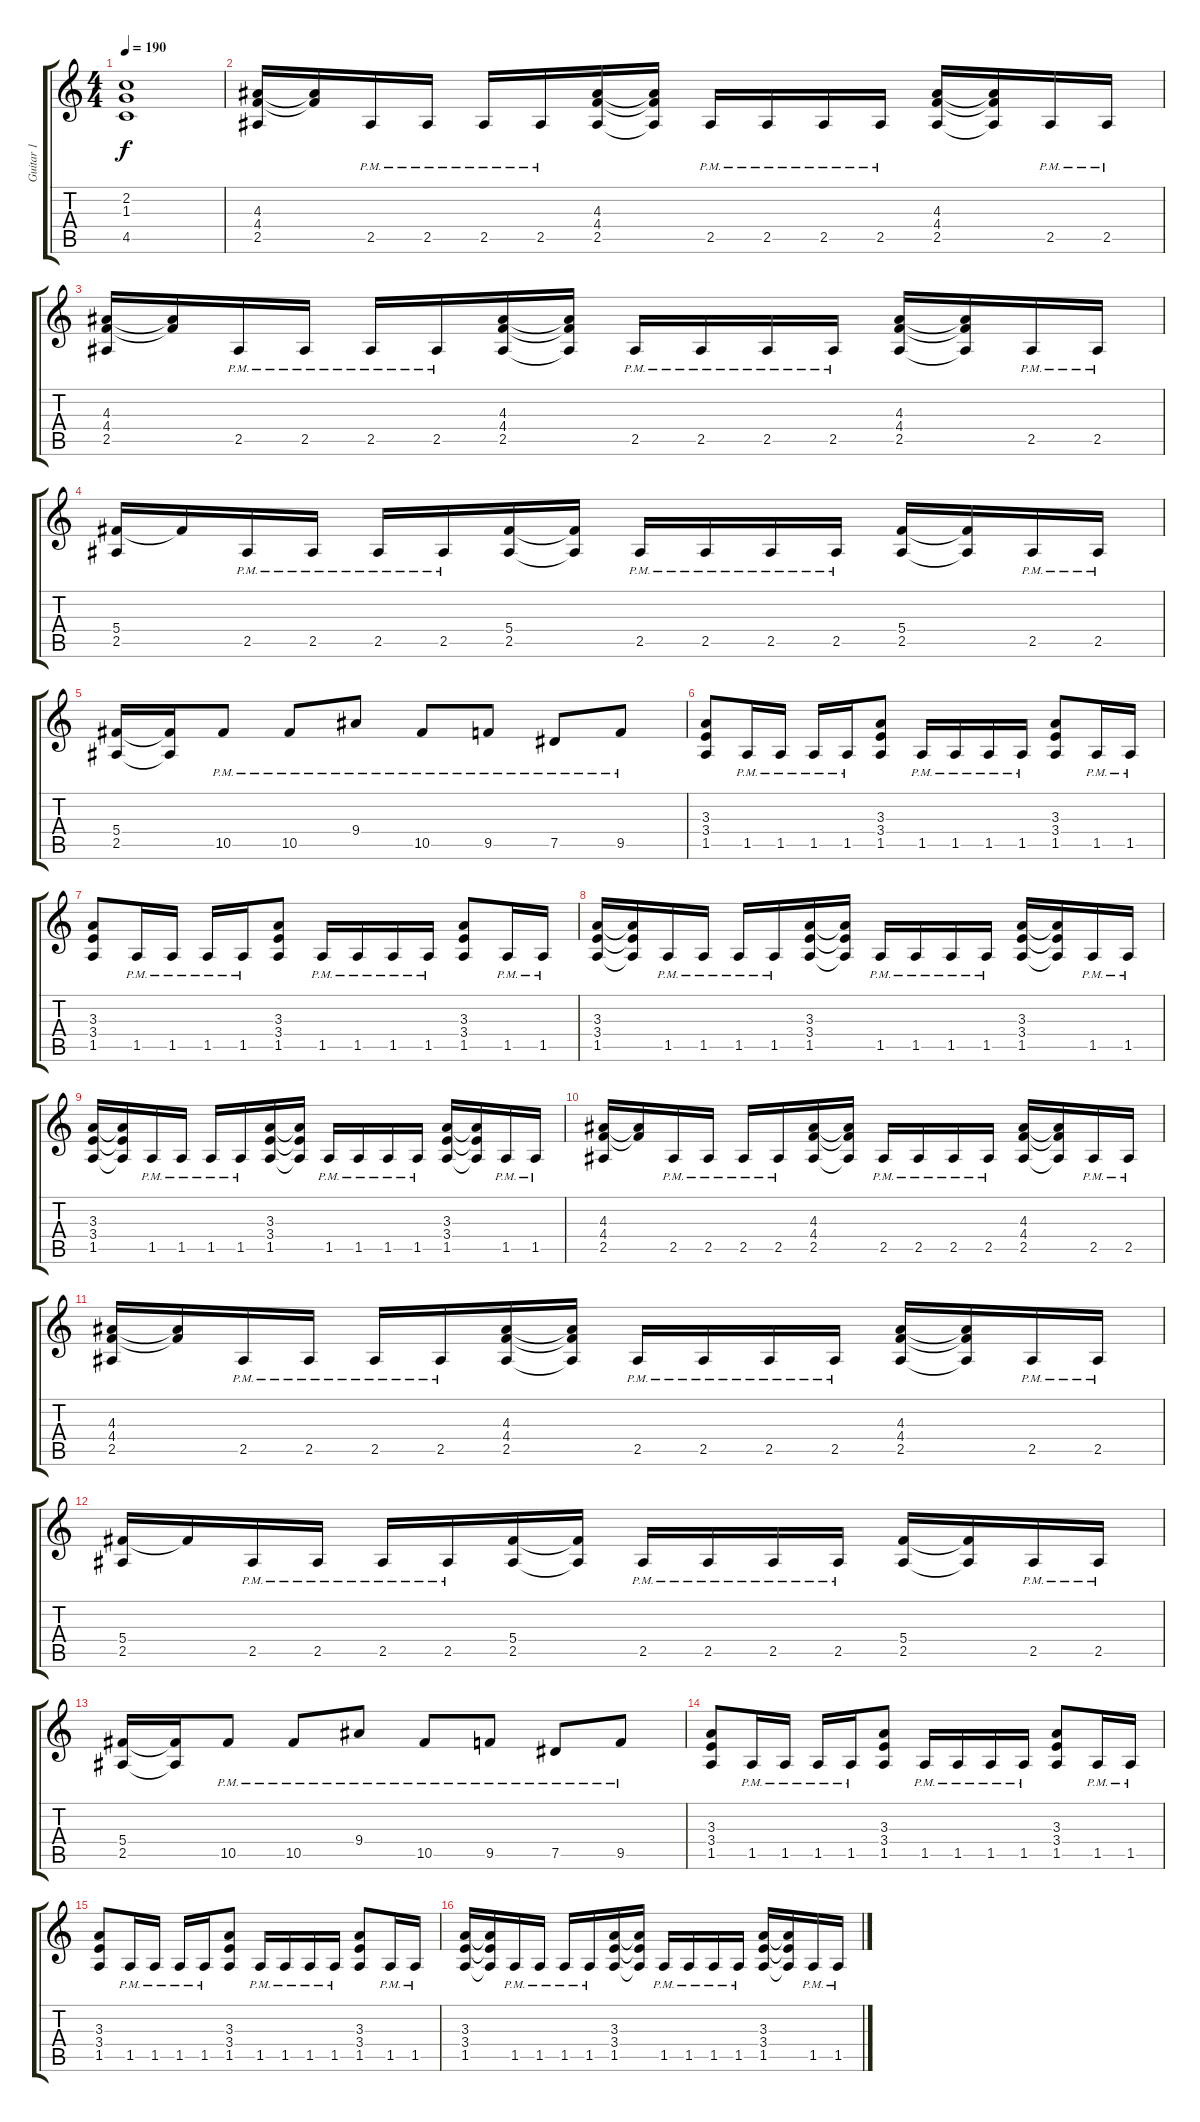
\track ("Guitar 1" "Guitar 1") {instrument distortionguitar}
\staff {score tabs}
\tuning (Eb4 Bb3 Gb3 Db3 Ab2 Eb2) {hide}
\ts (4 4)
\tempo 190
\clef g2
\ks c
(2.2 1.3 4.5).1{dy f} |
(4.3 4.4 2.5).16 (4.3{t} 4.4{t}).16 2.5{pm}.16 2.5{pm}.16 2.5{pm}.16 2.5{pm}.16 (4.3 4.4 2.5).16 (4.3{t} 4.4{t} 2.5{t}).16 2.5{pm}.16 2.5{pm}.16 2.5{pm}.16 2.5{pm}.16 (4.3 4.4 2.5).16 (4.3{t} 4.4{t} 2.5{t}).16 2.5{pm}.16 2.5{pm}.16 |
(4.3 4.4 2.5).16 (4.3{t} 4.4{t}).16 2.5{pm}.16 2.5{pm}.16 2.5{pm}.16 2.5{pm}.16 (4.3 4.4 2.5).16 (4.3{t} 4.4{t} 2.5{t}).16 2.5{pm}.16 2.5{pm}.16 2.5{pm}.16 2.5{pm}.16 (4.3 4.4 2.5).16 (4.3{t} 4.4{t} 2.5{t}).16 2.5{pm}.16 2.5{pm}.16 |
(5.4 2.5).16 5.4{t}.16 2.5{pm}.16 2.5{pm}.16 2.5{pm}.16 2.5{pm}.16 (5.4 2.5).16 (5.4{t} 2.5{t}).16 2.5{pm}.16 2.5{pm}.16 2.5{pm}.16 2.5{pm}.16 (5.4 2.5).16 (5.4{t} 2.5{t}).16 2.5{pm}.16 2.5{pm}.16 |
(5.4 2.5).16 (5.4{t} 2.5{t}).16 10.5{pm}.8 10.5{pm}.8 9.4{pm}.8 10.5{pm}.8 9.5{pm}.8 7.5{pm}.8 9.5{pm}.8 |
(3.3 3.4 1.5).8 1.5{pm}.16 1.5{pm}.16 1.5{pm}.16 1.5{pm}.16 (3.3 3.4 1.5).8 1.5{pm}.16 1.5{pm}.16 1.5{pm}.16 1.5{pm}.16 (3.3 3.4 1.5).8 1.5{pm}.16 1.5{pm}.16 |
(3.3 3.4 1.5).8 1.5{pm}.16 1.5{pm}.16 1.5{pm}.16 1.5{pm}.16 (3.3 3.4 1.5).8 1.5{pm}.16 1.5{pm}.16 1.5{pm}.16 1.5{pm}.16 (3.3 3.4 1.5).8 1.5{pm}.16 1.5{pm}.16 |
(3.3 3.4 1.5).16 (3.3{t} 3.4{t} 1.5{t}).16 1.5{pm}.16 1.5{pm}.16 1.5{pm}.16 1.5{pm}.16 (3.3 3.4 1.5).16 (3.3{t} 3.4{t} 1.5{t}).16 1.5{pm}.16 1.5{pm}.16 1.5{pm}.16 1.5{pm}.16 (3.3 3.4 1.5).16 (3.3{t} 3.4{t} 1.5{t}).16 1.5{pm}.16 1.5{pm}.16 |
(3.3 3.4 1.5).16 (3.3{t} 3.4{t} 1.5{t}).16 1.5{pm}.16 1.5{pm}.16 1.5{pm}.16 1.5{pm}.16 (3.3 3.4 1.5).16 (3.3{t} 3.4{t} 1.5{t}).16 1.5{pm}.16 1.5{pm}.16 1.5{pm}.16 1.5{pm}.16 (3.3 3.4 1.5).16 (3.3{t} 3.4{t} 1.5{t}).16 1.5{pm}.16 1.5{pm}.16 |
(4.3 4.4 2.5).16 (4.3{t} 4.4{t}).16 2.5{pm}.16 2.5{pm}.16 2.5{pm}.16 2.5{pm}.16 (4.3 4.4 2.5).16 (4.3{t} 4.4{t} 2.5{t}).16 2.5{pm}.16 2.5{pm}.16 2.5{pm}.16 2.5{pm}.16 (4.3 4.4 2.5).16 (4.3{t} 4.4{t} 2.5{t}).16 2.5{pm}.16 2.5{pm}.16 |
(4.3 4.4 2.5).16 (4.3{t} 4.4{t}).16 2.5{pm}.16 2.5{pm}.16 2.5{pm}.16 2.5{pm}.16 (4.3 4.4 2.5).16 (4.3{t} 4.4{t} 2.5{t}).16 2.5{pm}.16 2.5{pm}.16 2.5{pm}.16 2.5{pm}.16 (4.3 4.4 2.5).16 (4.3{t} 4.4{t} 2.5{t}).16 2.5{pm}.16 2.5{pm}.16 |
(5.4 2.5).16 5.4{t}.16 2.5{pm}.16 2.5{pm}.16 2.5{pm}.16 2.5{pm}.16 (5.4 2.5).16 (5.4{t} 2.5{t}).16 2.5{pm}.16 2.5{pm}.16 2.5{pm}.16 2.5{pm}.16 (5.4 2.5).16 (5.4{t} 2.5{t}).16 2.5{pm}.16 2.5{pm}.16 |
(5.4 2.5).16 (5.4{t} 2.5{t}).16 10.5{pm}.8 10.5{pm}.8 9.4{pm}.8 10.5{pm}.8 9.5{pm}.8 7.5{pm}.8 9.5{pm}.8 |
(3.3 3.4 1.5).8 1.5{pm}.16 1.5{pm}.16 1.5{pm}.16 1.5{pm}.16 (3.3 3.4 1.5).8 1.5{pm}.16 1.5{pm}.16 1.5{pm}.16 1.5{pm}.16 (3.3 3.4 1.5).8 1.5{pm}.16 1.5{pm}.16 |
(3.3 3.4 1.5).8 1.5{pm}.16 1.5{pm}.16 1.5{pm}.16 1.5{pm}.16 (3.3 3.4 1.5).8 1.5{pm}.16 1.5{pm}.16 1.5{pm}.16 1.5{pm}.16 (3.3 3.4 1.5).8 1.5{pm}.16 1.5{pm}.16 |
(3.3 3.4 1.5).16 (3.3{t} 3.4{t} 1.5{t}).16 1.5{pm}.16 1.5{pm}.16 1.5{pm}.16 1.5{pm}.16 (3.3 3.4 1.5).16 (3.3{t} 3.4{t} 1.5{t}).16 1.5{pm}.16 1.5{pm}.16 1.5{pm}.16 1.5{pm}.16 (3.3 3.4 1.5).16 (3.3{t} 3.4{t} 1.5{t}).16 1.5{pm}.16 1.5{pm}.16
